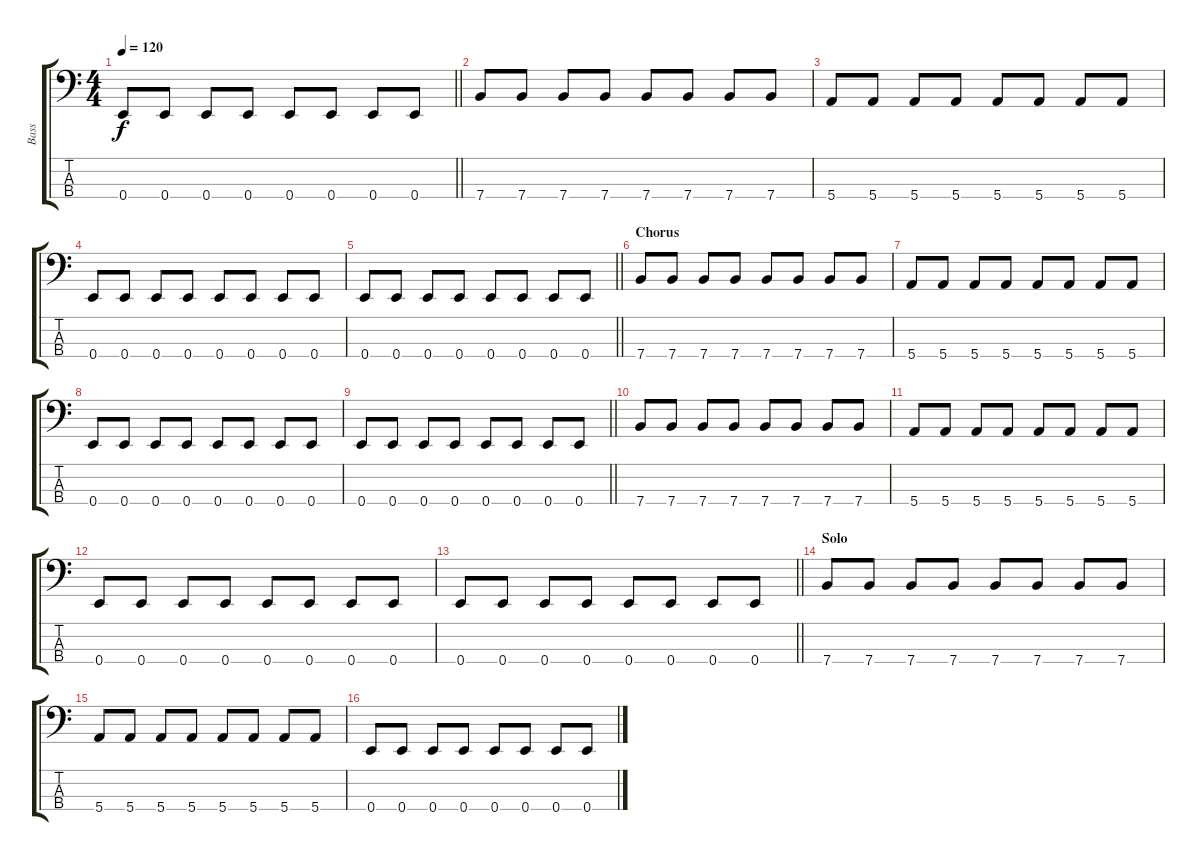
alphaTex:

\track ("Bass" "Bass") {instrument electricbassfinger}
\staff {score tabs}
\tuning (G2 D2 A1 E1) {hide}
\ts (4 4)
\tempo 120
\clef f4
\barLineRight lightlight
\ks c
0.4.8{dy f} 0.4.8 0.4.8 0.4.8 0.4.8 0.4.8 0.4.8 0.4.8 |
7.4.8 7.4.8 7.4.8 7.4.8 7.4.8 7.4.8 7.4.8 7.4.8 |
5.4.8 5.4.8 5.4.8 5.4.8 5.4.8 5.4.8 5.4.8 5.4.8 |
0.4.8 0.4.8 0.4.8 0.4.8 0.4.8 0.4.8 0.4.8 0.4.8 |
\barLineRight lightlight
0.4.8 0.4.8 0.4.8 0.4.8 0.4.8 0.4.8 0.4.8 0.4.8 |
\section ("" "Chorus")
7.4.8 7.4.8 7.4.8 7.4.8 7.4.8 7.4.8 7.4.8 7.4.8 |
5.4.8 5.4.8 5.4.8 5.4.8 5.4.8 5.4.8 5.4.8 5.4.8 |
0.4.8 0.4.8 0.4.8 0.4.8 0.4.8 0.4.8 0.4.8 0.4.8 |
\barLineRight lightlight
0.4.8 0.4.8 0.4.8 0.4.8 0.4.8 0.4.8 0.4.8 0.4.8 |
7.4.8 7.4.8 7.4.8 7.4.8 7.4.8 7.4.8 7.4.8 7.4.8 |
5.4.8 5.4.8 5.4.8 5.4.8 5.4.8 5.4.8 5.4.8 5.4.8 |
0.4.8 0.4.8 0.4.8 0.4.8 0.4.8 0.4.8 0.4.8 0.4.8 |
\barLineRight lightlight
0.4.8 0.4.8 0.4.8 0.4.8 0.4.8 0.4.8 0.4.8 0.4.8 |
\section ("" "Solo")
7.4.8 7.4.8 7.4.8 7.4.8 7.4.8 7.4.8 7.4.8 7.4.8 |
5.4.8 5.4.8 5.4.8 5.4.8 5.4.8 5.4.8 5.4.8 5.4.8 |
0.4.8 0.4.8 0.4.8 0.4.8 0.4.8 0.4.8 0.4.8 0.4.8
